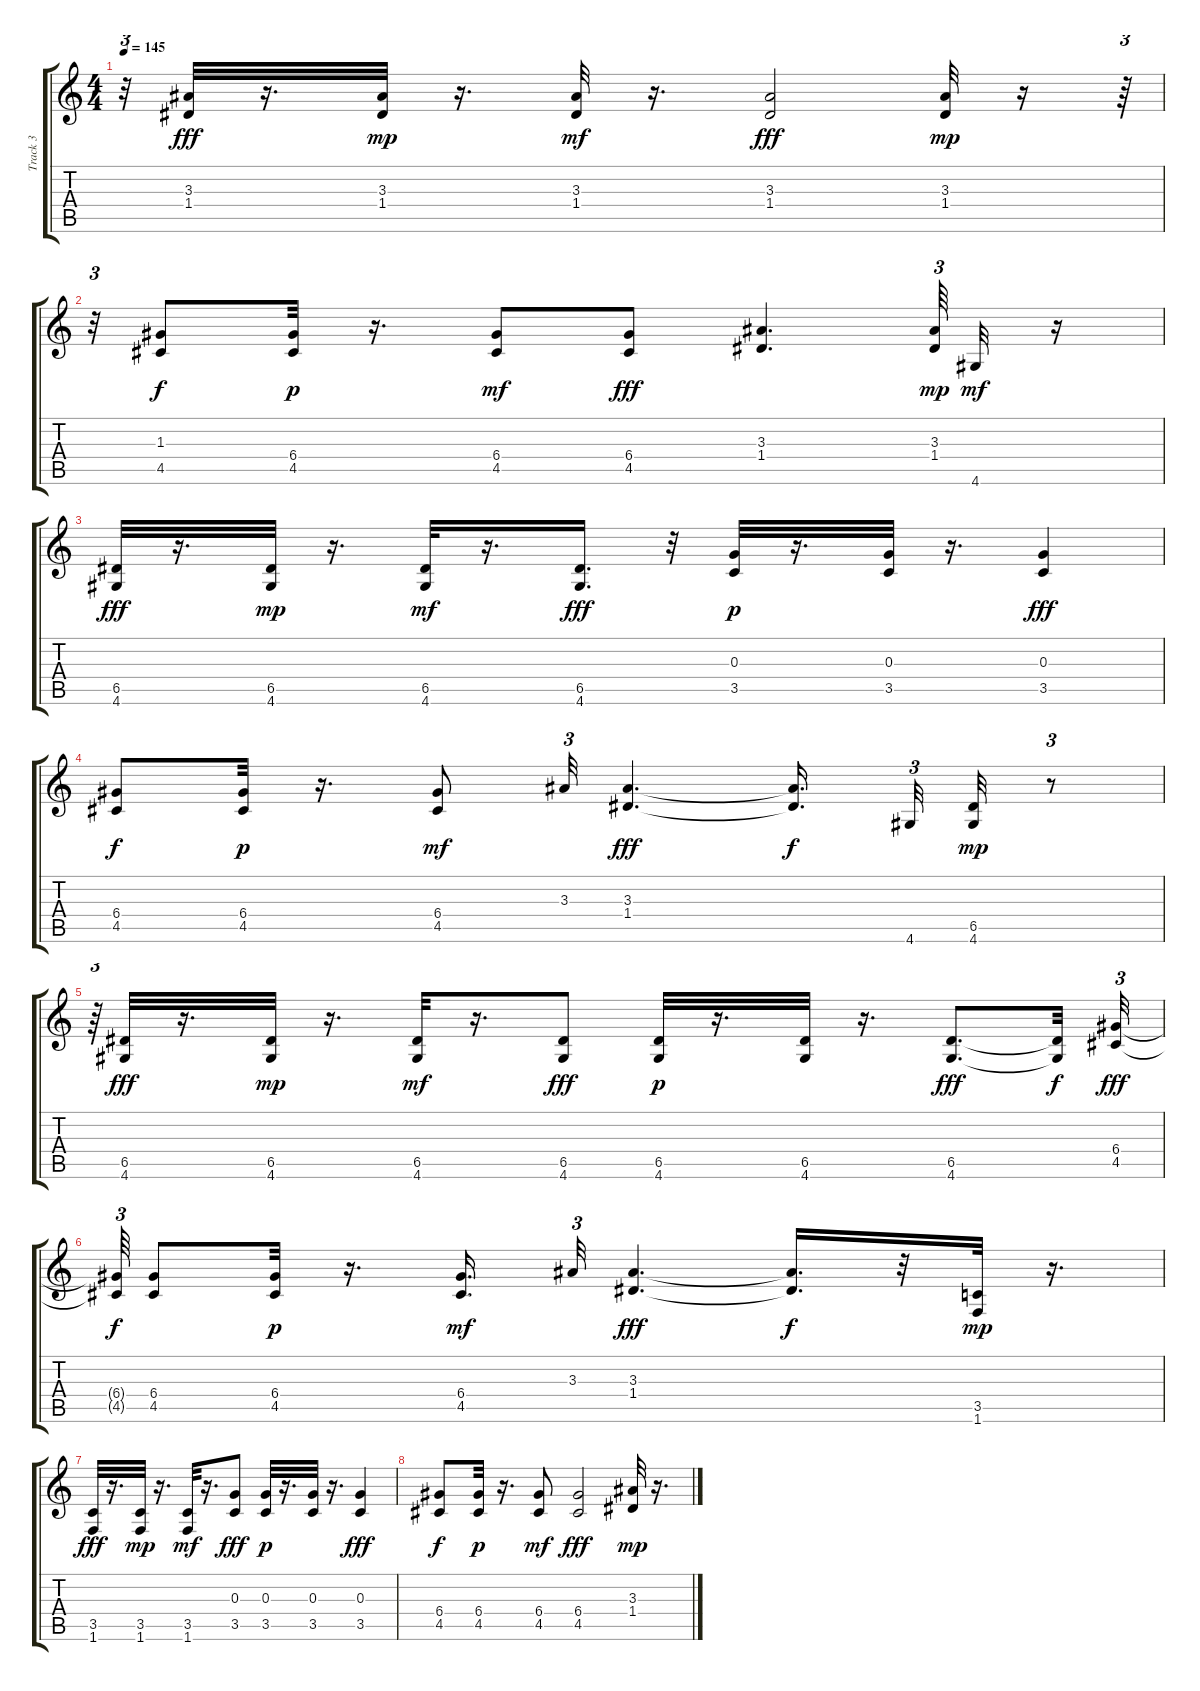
\track ("Track 3" "Track 3") {instrument distortionguitar}
\staff {score tabs}
\tuning (E4 B3 G3 D3 A2 E2) {hide}
\ts (4 4)
\tempo 145
\clef g2
\ks c
r.32{tu (3 2) dy mp} (3.3 1.4).32{dy fff} r.16{d} (3.3 1.4).32{dy mp} r.16{d} (3.3 1.4).32{dy mf} r.16{d} (3.3 1.4).2{dy fff} (3.3 1.4).32{dy mp} r.16 r.64{tu (3 2)} |
r.32{tu (3 2)} (1.3 4.5).8{dy f} (6.4 4.5).32{dy p} r.16{d} (6.4 4.5).8{dy mf} (6.4 4.5).8{dy fff} (3.3 1.4).4{d} (3.3 1.4).64{tu (3 2) dy mp} 4.6.32{dy mf} r.16 |
(6.5 4.6).32{dy fff} r.16{d} (6.5 4.6).32{dy mp} r.16{d} (6.5 4.6).32{dy mf} r.16{d} (6.5 4.6).16{d dy fff} r.32 (0.3 3.5).32{dy p} r.16{d} (0.3 3.5).32 r.16{d} (0.3 3.5).4{dy fff} |
(6.4 4.5).8{dy f} (6.4 4.5).32{dy p} r.16{d} (6.4 4.5).8{dy mf} 3.3.32{tu (3 2)} (3.3 1.4).4{d dy fff} (3.3{t} 1.4{t}).16{d dy f} 4.6.32{tu (3 2)} (6.5 4.6).32{dy mp} r.8{tu (3 2)} |
r.64{tu (3 2)} (6.5 4.6).32{dy fff} r.16{d} (6.5 4.6).32{dy mp} r.16{d} (6.5 4.6).32{dy mf} r.16{d} (6.5 4.6).8{dy fff} (6.5 4.6).32{dy p} r.16{d} (6.5 4.6).32 r.16{d} (6.5 4.6).8{d dy fff} (6.5{t} 4.6{t}).32{dy f} (6.4 4.5).32{tu (3 2) dy fff} |
(6.4{t} 4.5{t}).64{tu (3 2) dy f} (6.4 4.5).8 (6.4 4.5).32{dy p} r.16{d} (6.4 4.5).16{d dy mf} 3.3.32{tu (3 2)} (3.3 1.4).4{d dy fff} (3.3{t} 1.4{t}).16{d dy f} r.32 (3.5 1.6).32{dy mp} r.16{d} |
(3.5 1.6).32{dy fff} r.16{d} (3.5 1.6).32{dy mp} r.16{d} (3.5 1.6).32{dy mf} r.16{d} (0.3 3.5).8{dy fff} (0.3 3.5).32{dy p} r.16{d} (0.3 3.5).32 r.16{d} (0.3 3.5).4{dy fff} |
(6.4 4.5).8{dy f} (6.4 4.5).32{dy p} r.16{d} (6.4 4.5).8{dy mf} (6.4 4.5).2{dy fff} (3.3 1.4).32{dy mp} r.16{d}
